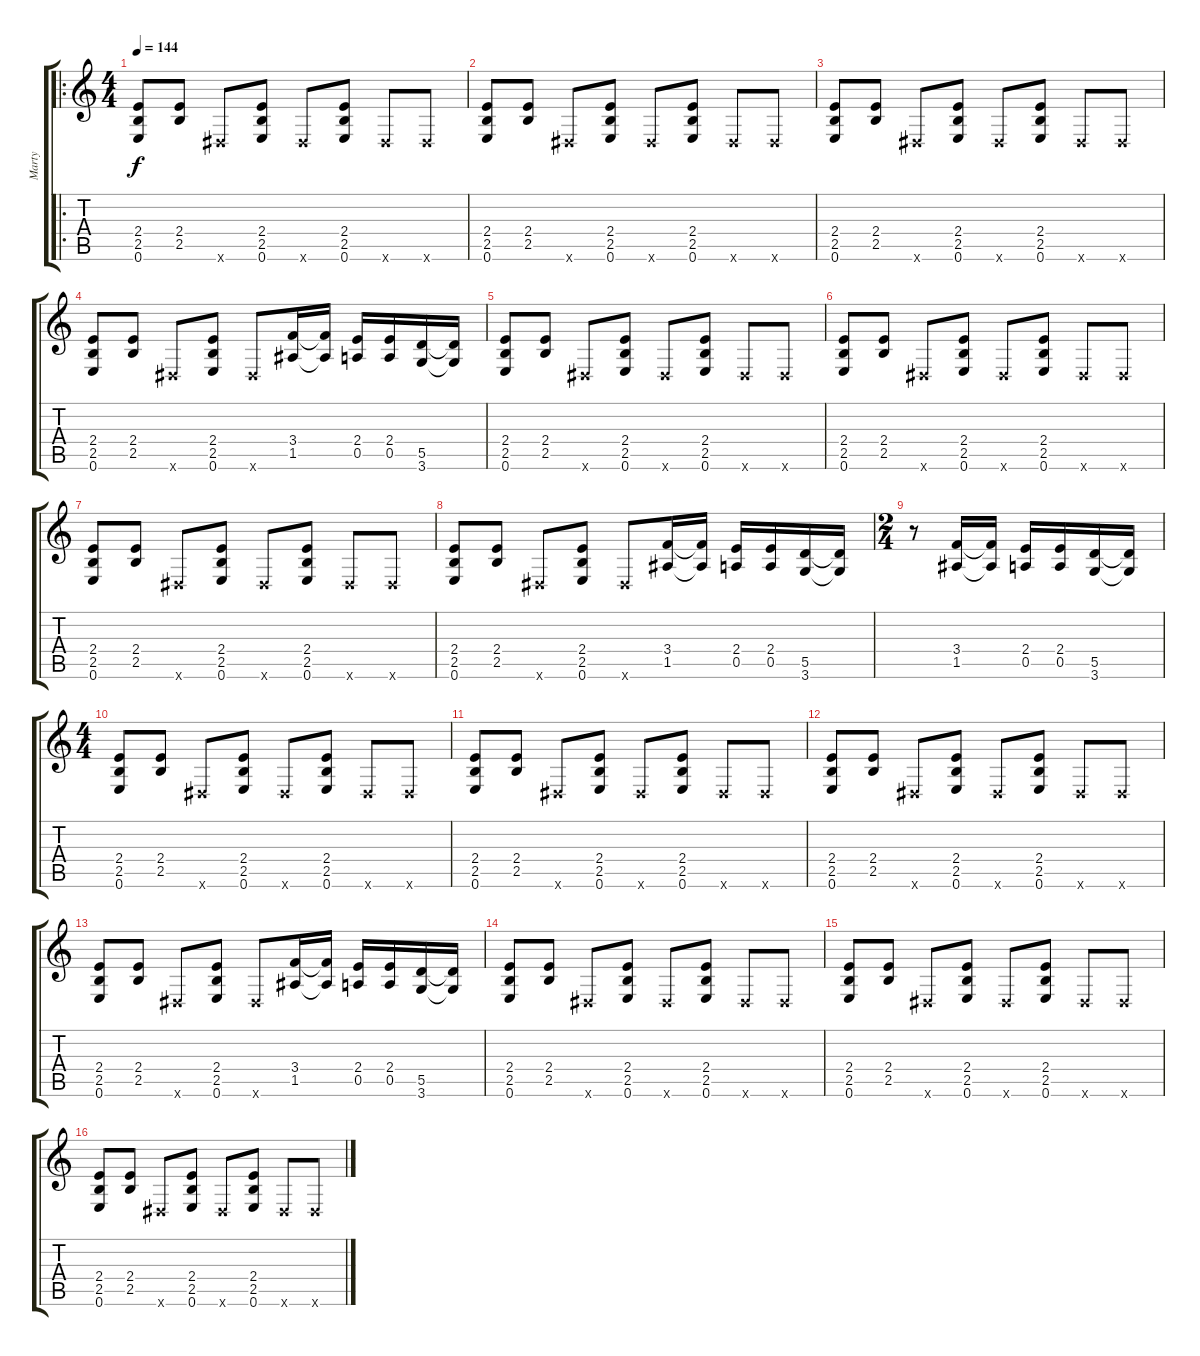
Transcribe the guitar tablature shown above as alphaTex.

\track ("Marty" "Marty") {instrument distortionguitar}
\staff {score tabs}
\tuning (E4 B3 G3 D3 A2 E2) {hide}
\ro
\ts (4 4)
\tempo 144
\clef g2
\ks c
(2.4 2.5 0.6).8{dy f} (2.4 2.5).8 -1.6{x}.8 (2.4 2.5 0.6).8 -1.6{x}.8 (2.4 2.5 0.6).8 -1.6{x}.8 -1.6{x}.8 |
(2.4 2.5 0.6).8 (2.4 2.5).8 -1.6{x}.8 (2.4 2.5 0.6).8 -1.6{x}.8 (2.4 2.5 0.6).8 -1.6{x}.8 -1.6{x}.8 |
(2.4 2.5 0.6).8 (2.4 2.5).8 -1.6{x}.8 (2.4 2.5 0.6).8 -1.6{x}.8 (2.4 2.5 0.6).8 -1.6{x}.8 -1.6{x}.8 |
(2.4 2.5 0.6).8 (2.4 2.5).8 -1.6{x}.8 (2.4 2.5 0.6).8 -1.6{x}.8 (3.4 1.5).16 (3.4{t} 1.5{t}).16 (2.4 0.5).16 (2.4 0.5).16 (5.5 3.6).16 (5.5{t} 3.6{t}).16 |
(2.4 2.5 0.6).8 (2.4 2.5).8 -1.6{x}.8 (2.4 2.5 0.6).8 -1.6{x}.8 (2.4 2.5 0.6).8 -1.6{x}.8 -1.6{x}.8 |
(2.4 2.5 0.6).8 (2.4 2.5).8 -1.6{x}.8 (2.4 2.5 0.6).8 -1.6{x}.8 (2.4 2.5 0.6).8 -1.6{x}.8 -1.6{x}.8 |
(2.4 2.5 0.6).8 (2.4 2.5).8 -1.6{x}.8 (2.4 2.5 0.6).8 -1.6{x}.8 (2.4 2.5 0.6).8 -1.6{x}.8 -1.6{x}.8 |
(2.4 2.5 0.6).8 (2.4 2.5).8 -1.6{x}.8 (2.4 2.5 0.6).8 -1.6{x}.8 (3.4 1.5).16 (3.4{t} 1.5{t}).16 (2.4 0.5).16 (2.4 0.5).16 (5.5 3.6).16 (5.5{t} 3.6{t}).16 |
\ts (2 4)
r.8 (3.4 1.5).16 (3.4{t} 1.5{t}).16 (2.4 0.5).16 (2.4 0.5).16 (5.5 3.6).16 (5.5{t} 3.6{t}).16 |
\ts (4 4)
(2.4 2.5 0.6).8 (2.4 2.5).8 -1.6{x}.8 (2.4 2.5 0.6).8 -1.6{x}.8 (2.4 2.5 0.6).8 -1.6{x}.8 -1.6{x}.8 |
(2.4 2.5 0.6).8 (2.4 2.5).8 -1.6{x}.8 (2.4 2.5 0.6).8 -1.6{x}.8 (2.4 2.5 0.6).8 -1.6{x}.8 -1.6{x}.8 |
(2.4 2.5 0.6).8 (2.4 2.5).8 -1.6{x}.8 (2.4 2.5 0.6).8 -1.6{x}.8 (2.4 2.5 0.6).8 -1.6{x}.8 -1.6{x}.8 |
(2.4 2.5 0.6).8 (2.4 2.5).8 -1.6{x}.8 (2.4 2.5 0.6).8 -1.6{x}.8 (3.4 1.5).16 (3.4{t} 1.5{t}).16 (2.4 0.5).16 (2.4 0.5).16 (5.5 3.6).16 (5.5{t} 3.6{t}).16 |
(2.4 2.5 0.6).8 (2.4 2.5).8 -1.6{x}.8 (2.4 2.5 0.6).8 -1.6{x}.8 (2.4 2.5 0.6).8 -1.6{x}.8 -1.6{x}.8 |
(2.4 2.5 0.6).8 (2.4 2.5).8 -1.6{x}.8 (2.4 2.5 0.6).8 -1.6{x}.8 (2.4 2.5 0.6).8 -1.6{x}.8 -1.6{x}.8 |
(2.4 2.5 0.6).8 (2.4 2.5).8 -1.6{x}.8 (2.4 2.5 0.6).8 -1.6{x}.8 (2.4 2.5 0.6).8 -1.6{x}.8 -1.6{x}.8
